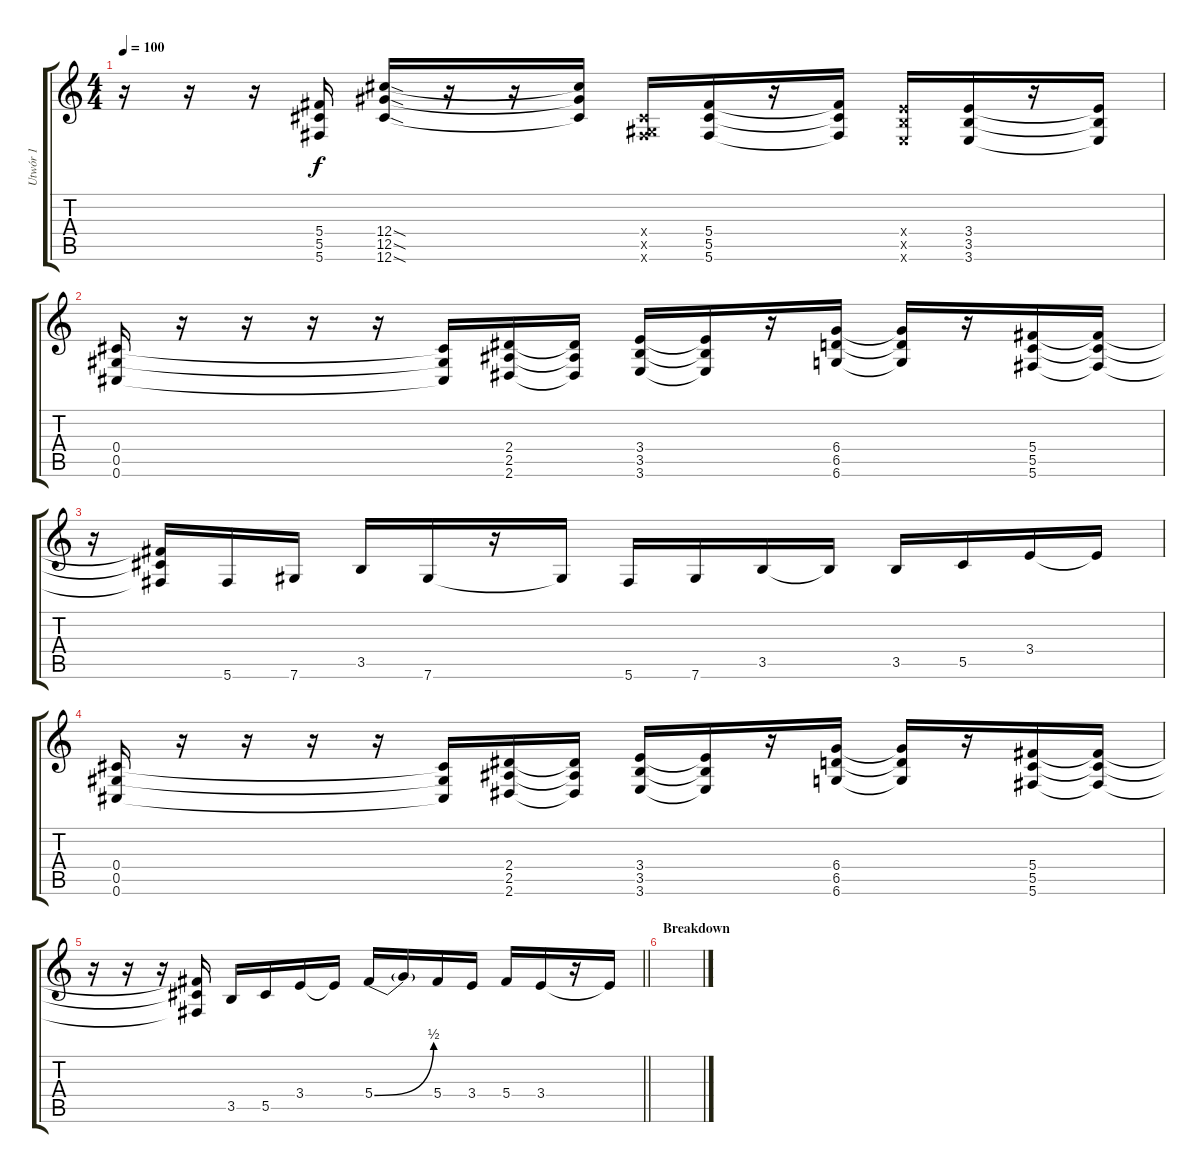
\track ("Utwór 1" "Utwór 1") {instrument distortionguitar}
\staff {score tabs}
\tuning (Eb4 Bb3 Gb3 Db3 Ab2 Db2) {hide}
\ts (4 4)
\tempo 100
\clef g2
\ks c
r.16{dy f} r.16 r.16 (5.4{t} 5.5{t} 5.6{t}).16 (12.4{sod} 12.5{sod} 12.6{sod}).16 r.16 r.16 (12.4{t} 12.5{t} 12.6{t}).16 (0.4{x} 0.5{x} 5.6{x}).16 (5.4 5.5 5.6).16 r.16 (5.4{t} 5.5{t} 5.6{t}).16 (3.4{x} 3.5{x} 3.6{x}).16 (3.4 3.5 3.6).16 r.16 (3.4{t} 3.5{t} 3.6{t}).16 |
(0.4 0.5 0.6).16 r.16 r.16 r.16 r.16 (0.4{t} 0.5{t} 0.6{t}).16 (2.4 2.5 2.6).16 (2.4{t} 2.5{t} 2.6{t}).16 (3.4 3.5 3.6).16 (3.4{t} 3.5{t} 3.6{t}).16 r.16 (6.4 6.5 6.6).16 (6.4{t} 6.5{t} 6.6{t}).16 r.16 (5.4 5.5 5.6).16 (5.4{t} 5.5{t} 5.6{t}).16 |
r.16 (5.4{t} 5.5{t} 5.6{t}).16 5.6.16 7.6.16 3.5.16 7.6.16 r.16 7.6{t}.16 5.6.16 7.6.16 3.5.16 3.5{t}.16 3.5.16 5.5.16 3.4.16 3.4{t}.16 |
(0.4 0.5 0.6).16 r.16 r.16 r.16 r.16 (0.4{t} 0.5{t} 0.6{t}).16 (2.4 2.5 2.6).16 (2.4{t} 2.5{t} 2.6{t}).16 (3.4 3.5 3.6).16 (3.4{t} 3.5{t} 3.6{t}).16 r.16 (6.4 6.5 6.6).16 (6.4{t} 6.5{t} 6.6{t}).16 r.16 (5.4 5.5 5.6).16 (5.4{t} 5.5{t} 5.6{t}).16 |
\barLineRight lightlight
r.16 r.16 r.16 (5.4{t} 5.5{t} 5.6{t}).16 3.5.16 5.5.16 3.4.16 3.4{t}.16 5.4{be (bend 0 0 60 2)}.16 5.4{t}.16 5.4.16 3.4.16 5.4.16 3.4.16 r.16 3.4{t}.16 |
\section ("" "Breakdown")
